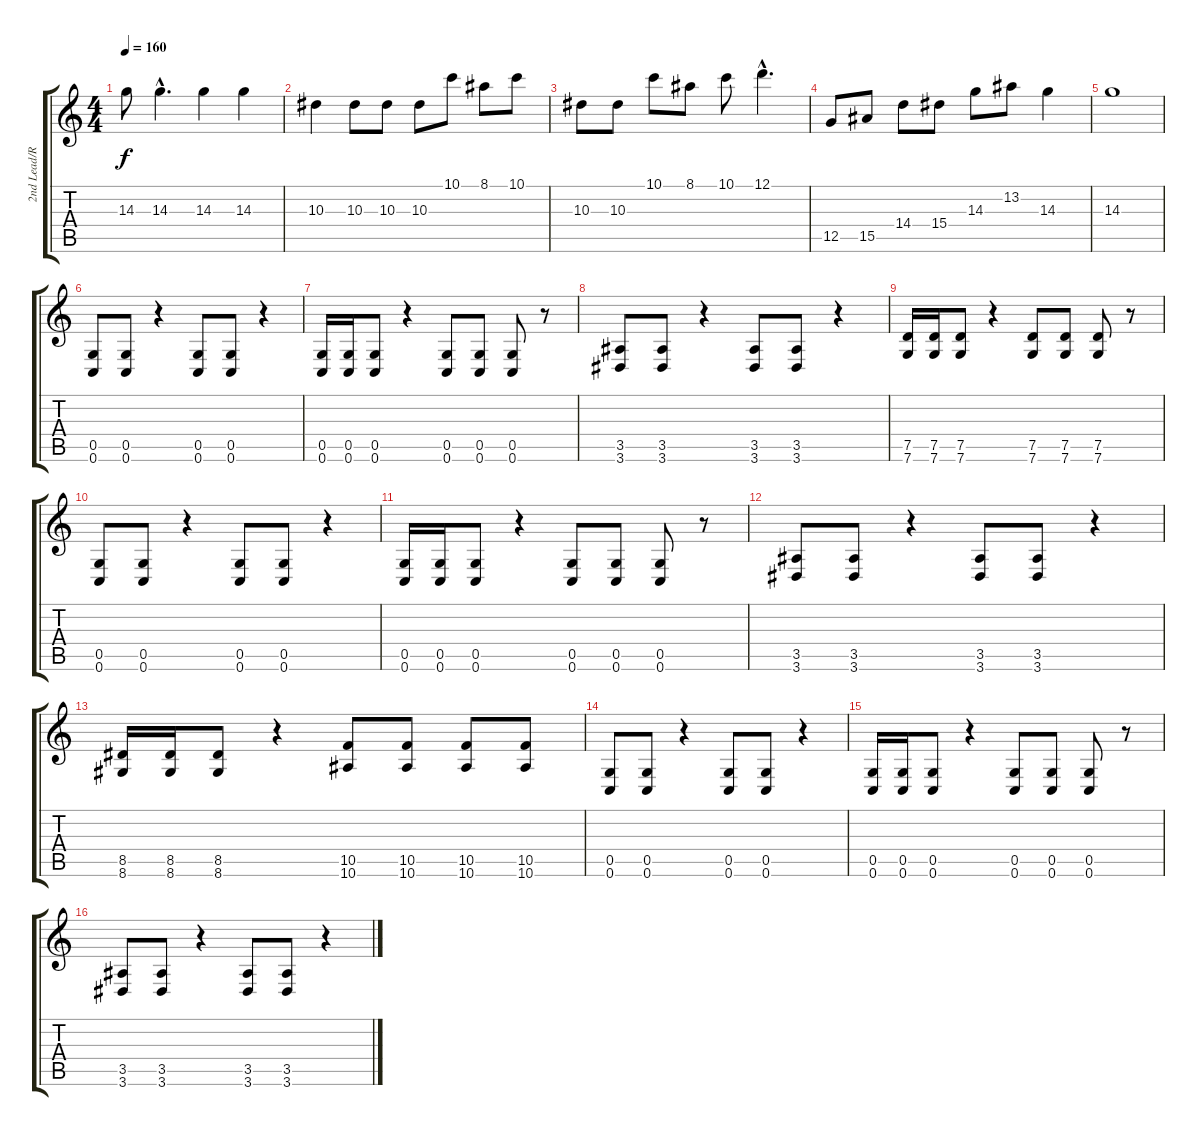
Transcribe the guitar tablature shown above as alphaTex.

\track ("2nd Lead/Rhythm Guitar" "2nd Lead/R") {instrument overdrivenguitar}
\staff {score tabs}
\tuning (D4 A3 F3 C3 G2 C2) {hide}
\ts (4 4)
\tempo 160
\clef g2
\ks c
14.3{t}.8{dy f} 14.3{hac}.4{d} 14.3.4 14.3.4 |
10.3.4 10.3.8 10.3.8 10.3.8 10.1.8 8.1.8 10.1.8 |
10.3.8 10.3.8 10.1.8 8.1.8 10.1.8 12.1{hac}.4{d} |
12.5.8 15.5.8 14.4.8 15.4.8 14.3.8 13.2.8 14.3.4 |
14.3.1 |
(0.5 0.6).8 (0.5 0.6).8 r.4 (0.5 0.6).8 (0.5 0.6).8 r.4 |
(0.5 0.6).16 (0.5 0.6).16 (0.5 0.6).8 r.4 (0.5 0.6).8 (0.5 0.6).8 (0.5 0.6).8 r.8 |
(3.5 3.6).8 (3.5 3.6).8 r.4 (3.5 3.6).8 (3.5 3.6).8 r.4 |
(7.5 7.6).16 (7.5 7.6).16 (7.5 7.6).8 r.4 (7.5 7.6).8 (7.5 7.6).8 (7.5 7.6).8 r.8 |
(0.5 0.6).8 (0.5 0.6).8 r.4 (0.5 0.6).8 (0.5 0.6).8 r.4 |
(0.5 0.6).16 (0.5 0.6).16 (0.5 0.6).8 r.4 (0.5 0.6).8 (0.5 0.6).8 (0.5 0.6).8 r.8 |
(3.5 3.6).8 (3.5 3.6).8 r.4 (3.5 3.6).8 (3.5 3.6).8 r.4 |
(8.5 8.6).16 (8.5 8.6).16 (8.5 8.6).8 r.4 (10.5 10.6).8 (10.5 10.6).8 (10.5 10.6).8 (10.5 10.6).8 |
(0.5 0.6).8 (0.5 0.6).8 r.4 (0.5 0.6).8 (0.5 0.6).8 r.4 |
(0.5 0.6).16 (0.5 0.6).16 (0.5 0.6).8 r.4 (0.5 0.6).8 (0.5 0.6).8 (0.5 0.6).8 r.8 |
(3.5 3.6).8 (3.5 3.6).8 r.4 (3.5 3.6).8 (3.5 3.6).8 r.4
